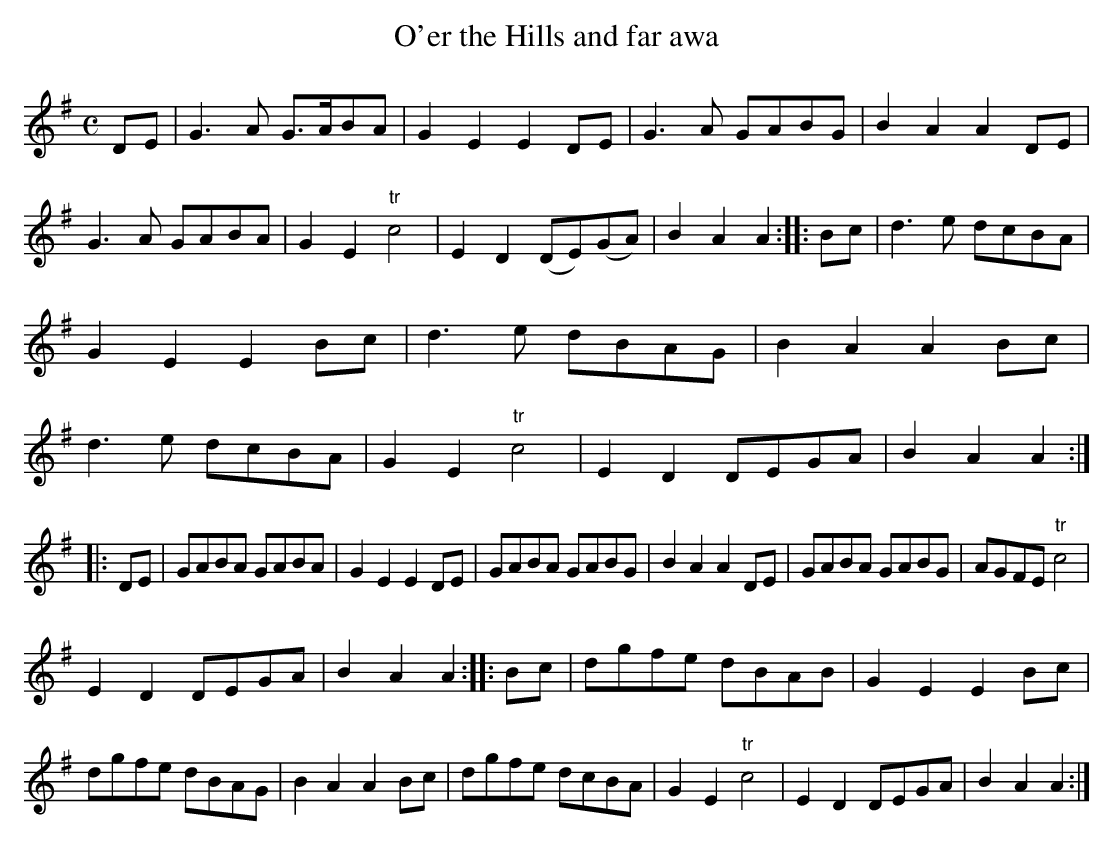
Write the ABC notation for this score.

X:1
T:O'er the Hills and far awa
M:C
K:ADor
DE|\
G3A G>ABA| G2E2 E2DE| G3A GABG| B2A2 A2 DE|\
G3A GABA| G2E2 "tr"c4| E2D2 (DE)(GA)| B2A2 A2::\
Bc|\
d3e dcBA| G2E2 E2 Bc| d3e dBAG| B2A2 A2Bc|\
d3e dcBA| G2E2 "tr"c4| E2D2 DEGA| B2A2 A2::
DE|\
GABA GABA| G2E2 E2DE| GABA GABG| B2A2 A2DE|\
GABA GABG| AGFE "tr"c4|
E2D2 DEGA| B2A2 A2::\
Bc|\
dgfe dBAB| G2E2 E2Bc|
dgfe dBAG| B2A2 A2Bc|\
dgfe dcBA| G2E2 "tr"c4| E2D2 DEGA| B2A2 A2:|
